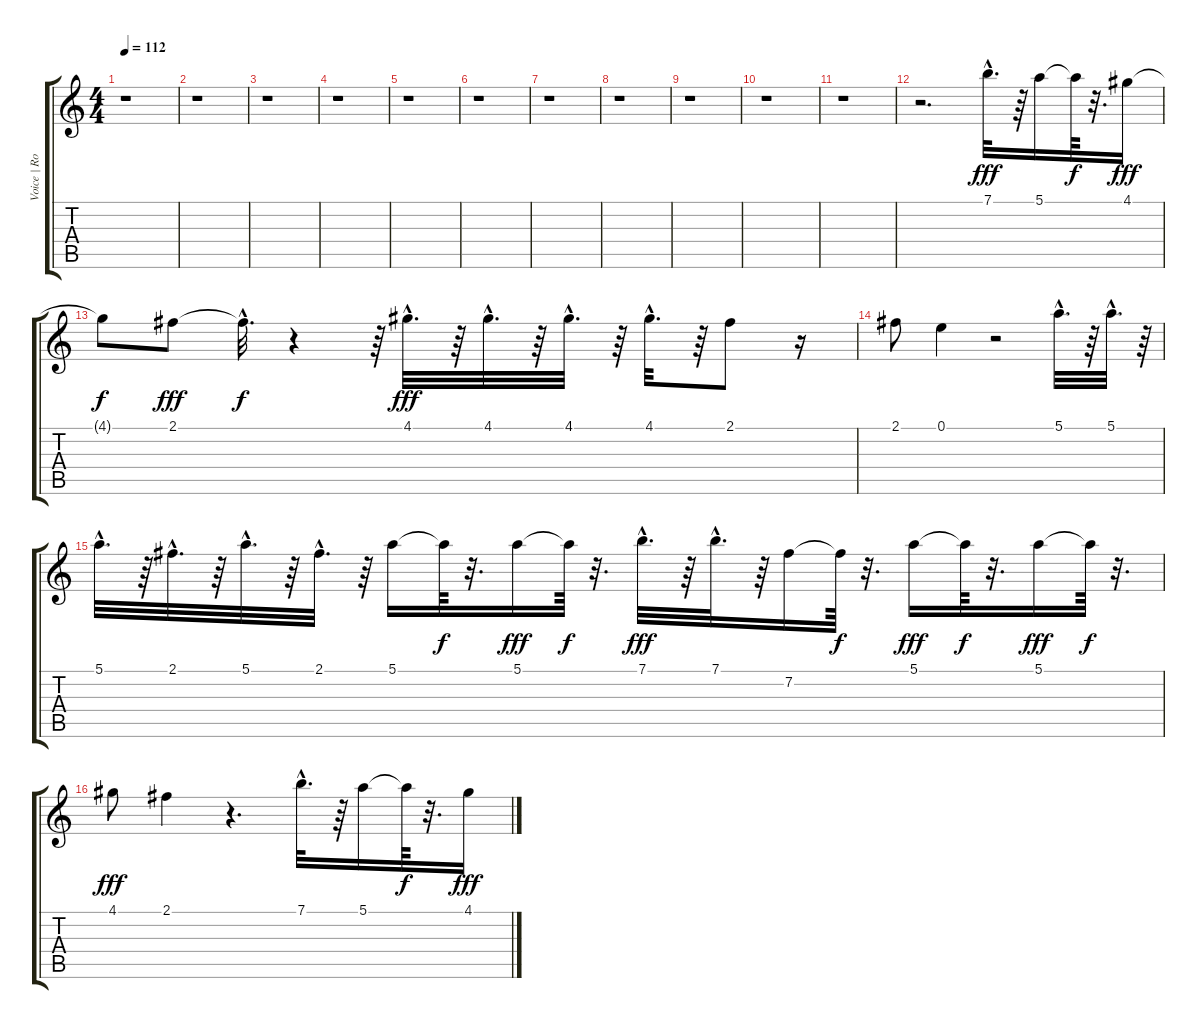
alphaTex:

\track ("Voice | Rocket Queen" "Voice | Ro") {instrument overdrivenguitar}
\staff {score tabs}
\tuning (E4 B3 G3 D3 A2 E2) {hide}
\ts (4 4)
\tempo 112
\clef g2
\ks c
r.1{dy f} |
r.1 |
r.1 |
r.1 |
r.1 |
r.1 |
r.1 |
r.1 |
r.1 |
r.1 |
r.1 |
r.2{d} 7.1{hac}.32{d dy fff} r.64 5.1.16 5.1{t}.64{dy f} r.32{d} 4.1.16{dy fff} |
4.1{t}.8{dy f} 2.1.8{dy fff} 2.1{hac t}.32{d dy f} r.4 r.64 4.1{hac}.32{d dy fff} r.64 4.1{hac}.32{d} r.64 4.1{hac}.32{d} r.64 4.1{hac}.32{d} r.64 2.1.8 r.16 |
2.1.8 0.1.4 r.2 5.1{hac}.32{d} r.64 5.1{hac}.32{d} r.64 |
5.1{hac}.32{d} r.64 2.1{hac}.32{d} r.64 5.1{hac}.32{d} r.64 2.1{hac}.32{d} r.64 5.1.16 5.1{t}.64{dy f} r.32{d} 5.1.16{dy fff} 5.1{t}.64{dy f} r.32{d} 7.1{hac}.32{d dy fff} r.64 7.1{hac}.32{d} r.64 7.2.16 7.2{t}.64{dy f} r.32{d} 5.1.16{dy fff} 5.1{t}.64{dy f} r.32{d} 5.1.16{dy fff} 5.1{t}.64{dy f} r.32{d} |
4.1.8{dy fff} 2.1.4 r.4{d} 7.1{hac}.32{d} r.64 5.1.16 5.1{t}.64{dy f} r.32{d} 4.1.16{dy fff}
